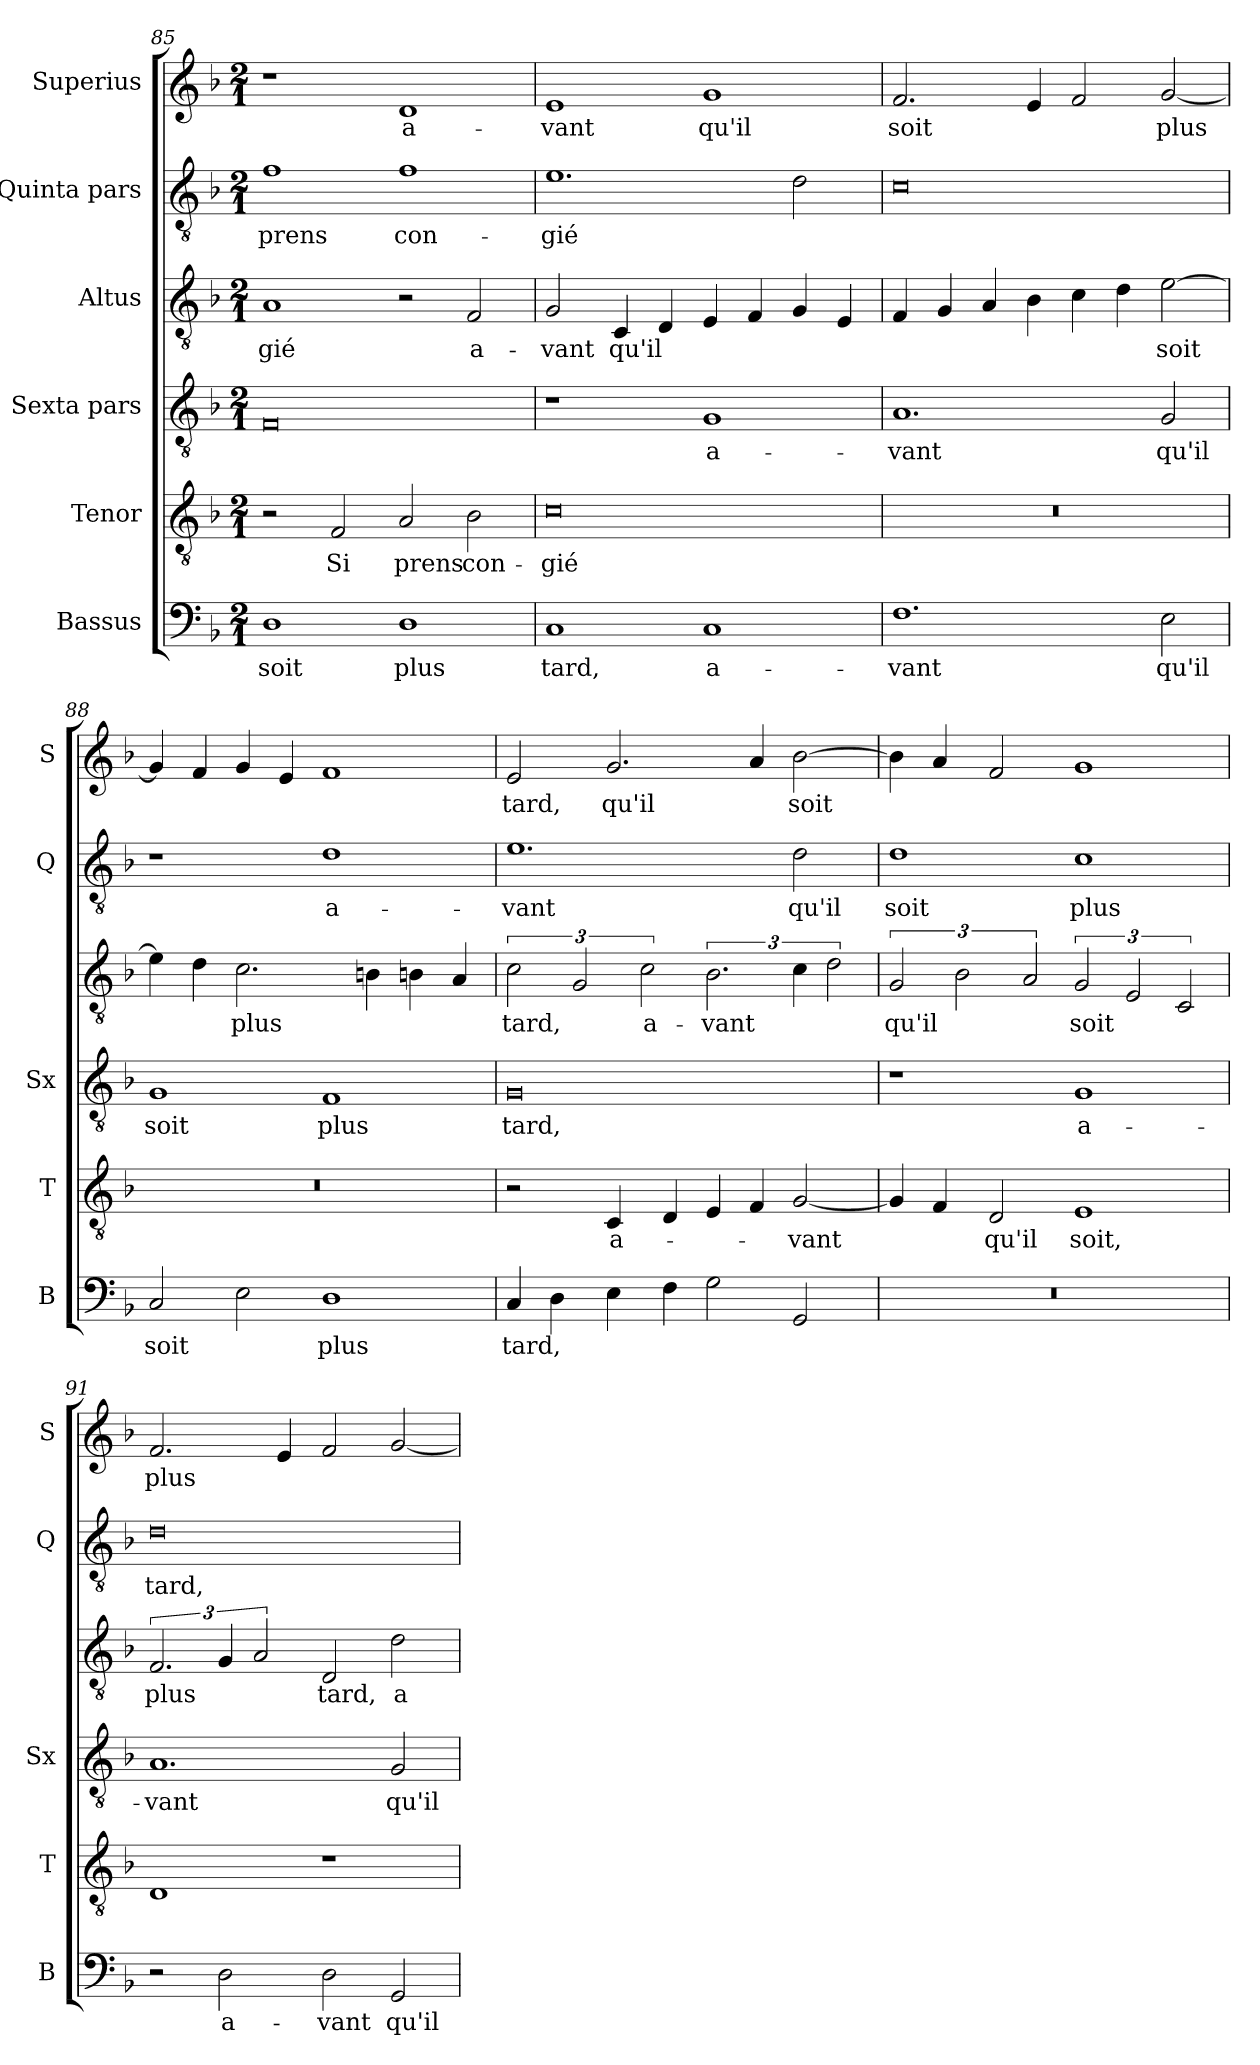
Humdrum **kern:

**kern	**text	**kern	**text	**kern	**text	**kern	**text	**kern	**text	**kern	**text
*part6	*part6	*part5	*part5	*part4	*part4	*part3	*part3	*part2	*part2	*part1	*part1
*staff6	*staff6	*staff5	*staff5	*staff4	*staff4	*staff3	*staff3	*staff2	*staff2	*staff1	*staff1
*I"Bassus	*	*I"Tenor	*	*I"Sexta pars	*	*I"Altus	*	*I"Quinta pars	*	*I"Superius	*
*I'B	*	*I'T	*	*I'Sx	*	*	*	*I'Q	*	*I'S	*
*clefF4	*	*clefGv2	*	*clefGv2	*	*clefGv2	*	*clefGv2	*	*clefG2	*
*k[b-]	*	*k[b-]	*	*k[b-]	*	*k[b-]	*	*k[b-]	*	*k[b-]	*
*M2/1	*	*M2/1	*	*M2/1	*	*M2/1	*	*M2/1	*	*M2/1	*
=85	=85	=85	=85	=85	=85	=85	=85	=85	=85	=85	=85
1D	soit	2r	.	0F	.	1A	gié	1f	prens	1r	.
.	.	2F/	Si	.	.	.	.	.	.	.	.
1D	plus	2A/	prens	.	.	2r	.	1f	con-	1d	a-
.	.	2B-\	con-	.	.	2F/	a-	.	.	.	.
=86	=86	=86	=86	=86	=86	=86	=86	=86	=86	=86	=86
1C	tard,	0c	gié	1r	.	2G/	-vant	1.e	-gié	1e	-vant
.	.	.	.	.	.	4C/	qu'il	.	.	.	.
.	.	.	.	.	.	4D/	.	.	.	.	.
1C	a-	.	.	1G	a-	4E/	.	.	.	1g	qu'il
.	.	.	.	.	.	4F/	.	.	.	.	.
.	.	.	.	.	.	4G/	.	2d\	.	.	.
.	.	.	.	.	.	4E/	.	.	.	.	.
=87	=87	=87	=87	=87	=87	=87	=87	=87	=87	=87	=87
1.F	-vant	0r	.	1.A	-vant	4F/	.	0c	.	2.f/	soit
.	.	.	.	.	.	4G/	.	.	.	.	.
.	.	.	.	.	.	4A/	.	.	.	.	.
.	.	.	.	.	.	4B-\	.	.	.	4e/	.
.	.	.	.	.	.	4c\	.	.	.	2f/	.
.	.	.	.	.	.	4d\	.	.	.	.	.
2E\	qu'il	.	.	2G/	qu'il	[2e\	soit	.	.	[2g/	plus
=88	=88	=88	=88	=88	=88	=88	=88	=88	=88	=88	=88
2C/	soit	0r	.	1G	soit	4e\]	.	1r	.	4g/]	.
.	.	.	.	.	.	4d\	.	.	.	4f/	.
2E\	.	.	.	.	.	2.c	plus	.	.	4g/	.
.	.	.	.	.	.	.	.	.	.	4e/	.
1D	plus	.	.	1F	plus	.	.	1d	a-	1f	.
.	.	.	.	.	.	4Bn\	.	.	.	.	.
.	.	.	.	.	.	4Bn\	.	.	.	.	.
.	.	.	.	.	.	4A	.	.	.	.	.
=89	=89	=89	=89	=89	=89	=89	=89	=89	=89	=89	=89
4C/	tard,	2r	.	0G	tard,	3c\	tard,	1.e	-vant	2e/	tard,
4D\	.	.	.	.	.	.	.	.	.	.	.
.	.	.	.	.	.	3G/	.	.	.	.	.
4E\	.	4C/	a-	.	.	.	.	.	.	2.g/	qu'il
.	.	.	.	.	.	3c\	a-	.	.	.	.
4F\	.	4D/	.	.	.	.	.	.	.	.	.
2G\	.	4E/	.	.	.	3.B-\	-vant	.	.	.	.
.	.	4F/	.	.	.	.	.	.	.	4a/	.
2GG/	.	[2G/	-vant	.	.	6c\	.	2d\	qu'il	[2b-\	soit
.	.	.	.	.	.	3d\	.	.	.	.	.
=90	=90	=90	=90	=90	=90	=90	=90	=90	=90	=90	=90
0r	.	4G/]	.	1r	.	3G/	qu'il	1d	soit	4b-\]	.
.	.	4F/	.	.	.	.	.	.	.	4a/	.
.	.	.	.	.	.	3B-\	.	.	.	.	.
.	.	2D/	qu'il	.	.	.	.	.	.	2f/	.
.	.	.	.	.	.	3A/	.	.	.	.	.
.	.	1E	soit,	1G	a-	3G/	soit	1c	plus	1g	.
.	.	.	.	.	.	3E/	.	.	.	.	.
.	.	.	.	.	.	3C/	.	.	.	.	.
=91	=91	=91	=91	=91	=91	=91	=91	=91	=91	=91	=91
2r	.	1D	.	1.A	-vant	3.F/	plus	0d	tard,	2.f/	plus
2D\	a-	.	.	.	.	6G/	.	.	.	.	.
.	.	.	.	.	.	3A/	.	.	.	.	.
.	.	.	.	.	.	.	.	.	.	4e/	.
2D\	-vant	1r	.	.	.	2D/	tard,	.	.	2f/	.
2GG/	qu'il	.	.	2G/	qu'il	2d\	a-	.	.	[2g/	.
=	=	=	=	=	=	=	=	=	=	=	=
*-	*-	*-	*-	*-	*-	*-	*-	*-	*-	*-	*-
